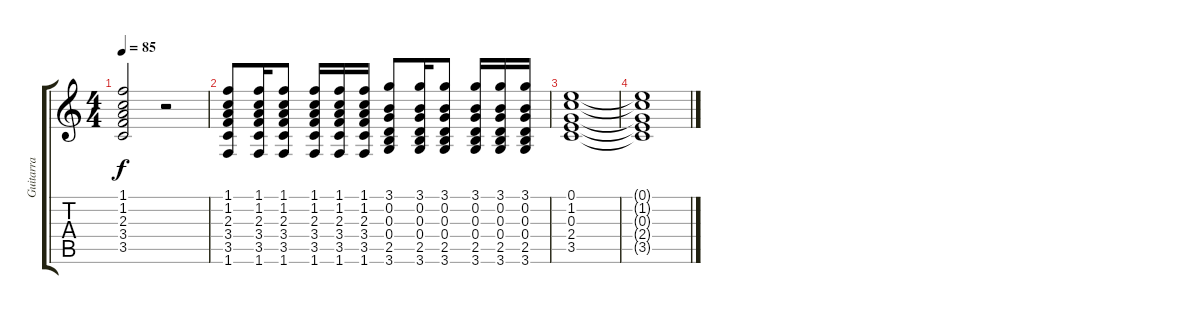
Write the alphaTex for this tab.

\track ("Guitarra" "Guitarra") {instrument electricguitarjazz}
\staff {score tabs}
\tuning (E4 B3 G3 D3 A2 E2) {hide}
\ts (4 4)
\tempo 85
\clef g2
\ks c
(1.1{t} 1.2{t} 2.3{t} 3.4{t} 3.5{t}).2{dy f} r.2 |
(1.1 1.2 2.3 3.4 3.5 1.6).8 (1.1 1.2 2.3 3.4 3.5 1.6).16 (1.1 1.2 2.3 3.4 3.5 1.6).8 (1.1 1.2 2.3 3.4 3.5 1.6).16 (1.1 1.2 2.3 3.4 3.5 1.6).16 (1.1 1.2 2.3 3.4 3.5 1.6).16 (3.1 0.2 0.3 0.4 2.5 3.6).8 (3.1 0.2 0.3 0.4 2.5 3.6).16 (3.1 0.2 0.3 0.4 2.5 3.6).8 (3.1 0.2 0.3 0.4 2.5 3.6).16 (3.1 0.2 0.3 0.4 2.5 3.6).16 (3.1 0.2 0.3 0.4 2.5 3.6).16 |
(0.1 1.2 0.3 2.4 3.5).1 |
(0.1{t} 1.2{t} 0.3{t} 2.4{t} 3.5{t}).1
